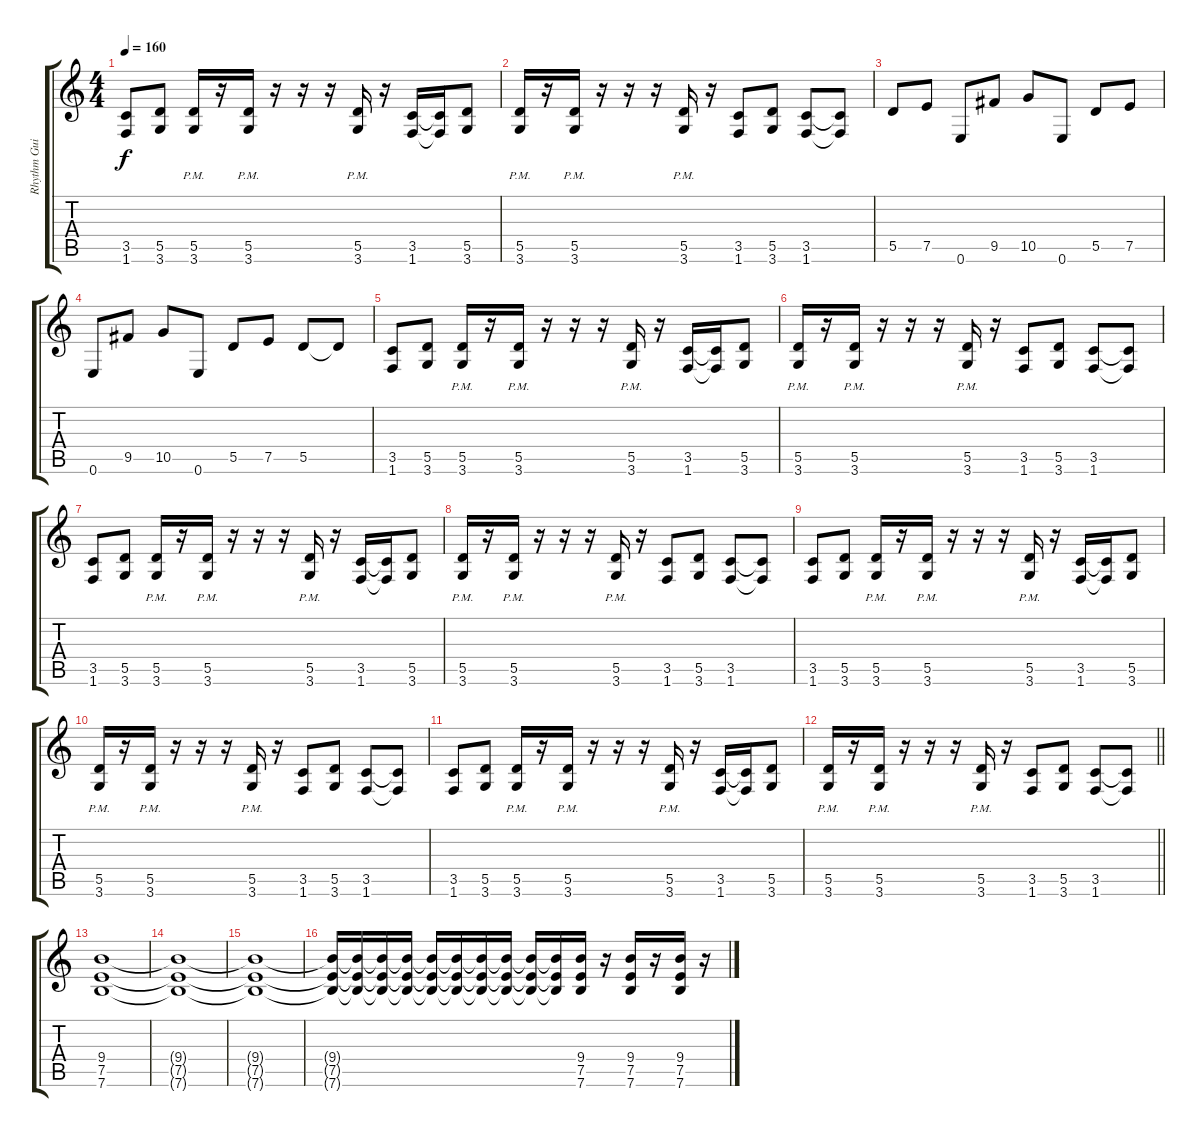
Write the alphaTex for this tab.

\track ("Rhythm Guitar" "Rhythm Gui") {instrument distortionguitar}
\staff {score tabs}
\tuning (E4 B3 G3 D3 A2 E2) {hide}
\ts (4 4)
\tempo 160
\clef g2
\ks c
(3.5 1.6).8{dy f} (5.5 3.6).8 (5.5{pm} 3.6{pm}).16 r.16 (5.5{pm} 3.6{pm}).16 r.16 r.16 r.16 (5.5{pm} 3.6{pm}).16 r.16 (3.5 1.6).16 (3.5{t} 1.6{t}).16 (5.5 3.6).8 |
(5.5{pm} 3.6{pm}).16 r.16 (5.5{pm} 3.6{pm}).16 r.16 r.16 r.16 (5.5{pm} 3.6{pm}).16 r.16 (3.5 1.6).8 (5.5 3.6).8 (3.5 1.6).8 (3.5{t} 1.6{t}).8 |
5.5.8 7.5.8 0.6.8 9.5.8 10.5.8 0.6.8 5.5.8 7.5.8 |
0.6.8 9.5.8 10.5.8 0.6.8 5.5.8 7.5.8 5.5.8 5.5{t}.8 |
(3.5 1.6).8{volume 13} (5.5 3.6).8 (5.5{pm} 3.6{pm}).16 r.16 (5.5{pm} 3.6{pm}).16 r.16 r.16 r.16 (5.5{pm} 3.6{pm}).16 r.16 (3.5 1.6).16 (3.5{t} 1.6{t}).16 (5.5 3.6).8 |
(5.5{pm} 3.6{pm}).16 r.16 (5.5{pm} 3.6{pm}).16 r.16 r.16 r.16 (5.5{pm} 3.6{pm}).16 r.16 (3.5 1.6).8 (5.5 3.6).8 (3.5 1.6).8 (3.5{t} 1.6{t}).8 |
(3.5 1.6).8 (5.5 3.6).8 (5.5{pm} 3.6{pm}).16 r.16 (5.5{pm} 3.6{pm}).16 r.16 r.16 r.16 (5.5{pm} 3.6{pm}).16 r.16 (3.5 1.6).16 (3.5{t} 1.6{t}).16 (5.5 3.6).8 |
(5.5{pm} 3.6{pm}).16 r.16 (5.5{pm} 3.6{pm}).16 r.16 r.16 r.16 (5.5{pm} 3.6{pm}).16 r.16 (3.5 1.6).8 (5.5 3.6).8 (3.5 1.6).8 (3.5{t} 1.6{t}).8 |
(3.5 1.6).8 (5.5 3.6).8 (5.5{pm} 3.6{pm}).16 r.16 (5.5{pm} 3.6{pm}).16 r.16 r.16 r.16 (5.5{pm} 3.6{pm}).16 r.16 (3.5 1.6).16 (3.5{t} 1.6{t}).16 (5.5 3.6).8 |
(5.5{pm} 3.6{pm}).16 r.16 (5.5{pm} 3.6{pm}).16 r.16 r.16 r.16 (5.5{pm} 3.6{pm}).16 r.16 (3.5 1.6).8 (5.5 3.6).8 (3.5 1.6).8 (3.5{t} 1.6{t}).8 |
(3.5 1.6).8 (5.5 3.6).8 (5.5{pm} 3.6{pm}).16 r.16 (5.5{pm} 3.6{pm}).16 r.16 r.16 r.16 (5.5{pm} 3.6{pm}).16 r.16 (3.5 1.6).16 (3.5{t} 1.6{t}).16 (5.5 3.6).8 |
\barLineRight lightlight
(5.5{pm} 3.6{pm}).16 r.16 (5.5{pm} 3.6{pm}).16 r.16 r.16 r.16 (5.5{pm} 3.6{pm}).16 r.16 (3.5 1.6).8 (5.5 3.6).8 (3.5 1.6).8 (3.5{t} 1.6{t}).8 |
\section ("" "")
(9.4 7.5 7.6).1 |
(9.4{t} 7.5{t} 7.6{t}).1 |
(9.4{t} 7.5{t} 7.6{t}).1 |
(9.4{t} 7.5{t} 7.6{t}).16 (9.4{t} 7.5{t} 7.6{t}).16 (9.4{t} 7.5{t} 7.6{t}).16 (9.4{t} 7.5{t} 7.6{t}).16 (9.4{t} 7.5{t} 7.6{t}).16 (9.4{t} 7.5{t} 7.6{t}).16 (9.4{t} 7.5{t} 7.6{t}).16 (9.4{t} 7.5{t} 7.6{t}).16 (9.4{t} 7.5{t} 7.6{t}).16 (9.4{t} 7.5{t} 7.6{t}).16 (9.4 7.5 7.6).16 r.16 (9.4 7.5 7.6).16 r.16 (9.4 7.5 7.6).16 r.16
